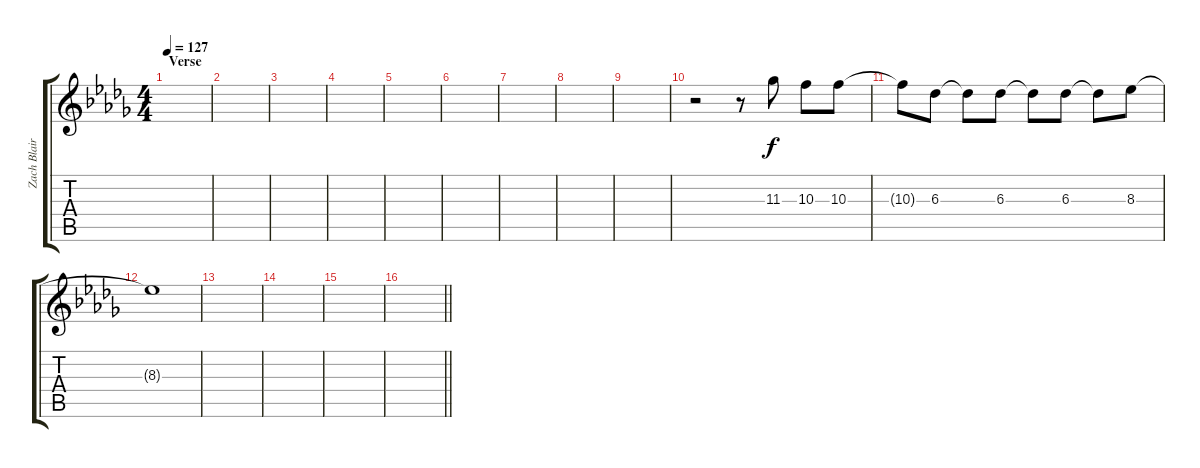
\track ("Zach Blair - Vocals" "Zach Blair") {instrument distortionguitar}
\staff {score tabs}
\tuning (E4 B3 G3 D3 A2 E2) {hide}
\ts (4 4)
\section ("" "Verse")
\tempo 127
\clef g2
\ks db
|
|
|
|
|
|
|
|
|
r.2 r.8 11.3.8 10.3.8 10.3.8 |
10.3{t}.8 6.3.8 6.3{t}.8 6.3.8 6.3{t}.8 6.3.8 6.3{t}.8 8.3.8 |
8.3{t}.1 |
|
|
|
\barLineRight lightlight
